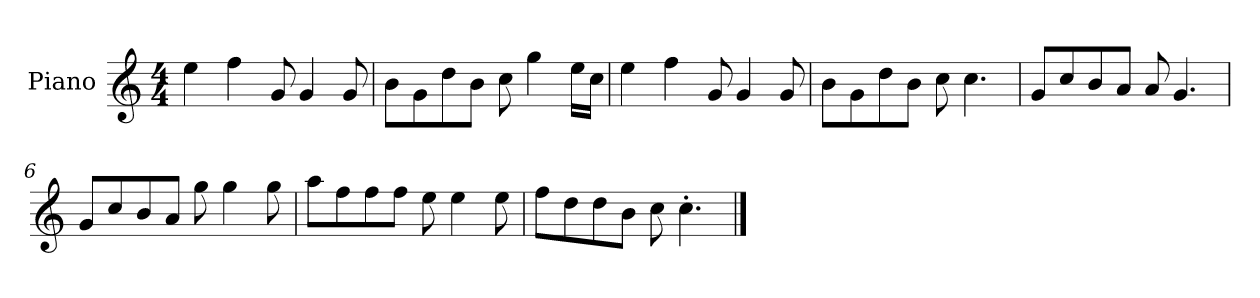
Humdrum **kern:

**kern
*part1
*staff1
*I"Piano
*I'P-no
*clefG2
*k[]
*M4/4
*MM90
=1
4ee\
4ff\
8g/
4g/
8g/
=2
8b\L
8g\
8dd\
8b\J
8cc\
4gg\
16ee\LL
16cc\JJ
=3
4ee\
4ff\
8g/
4g/
8g/
=4
8b\L
8g\
8dd\
8b\J
8cc\
4.cc\
=5
8g/L
8cc/
8b/
8a/J
8a/
4.g/
!!LO:LB:g=z
=6
8g/L
8cc/
8b/
8a/J
8gg\
4gg\
8gg\
=7
8aa\L
8ff\
8ff\
8ff\J
8ee\
4ee\
8ee\
=8
8ff\L
8dd\
8dd\
8b\J
8cc\
4.cc'\
==
*-
